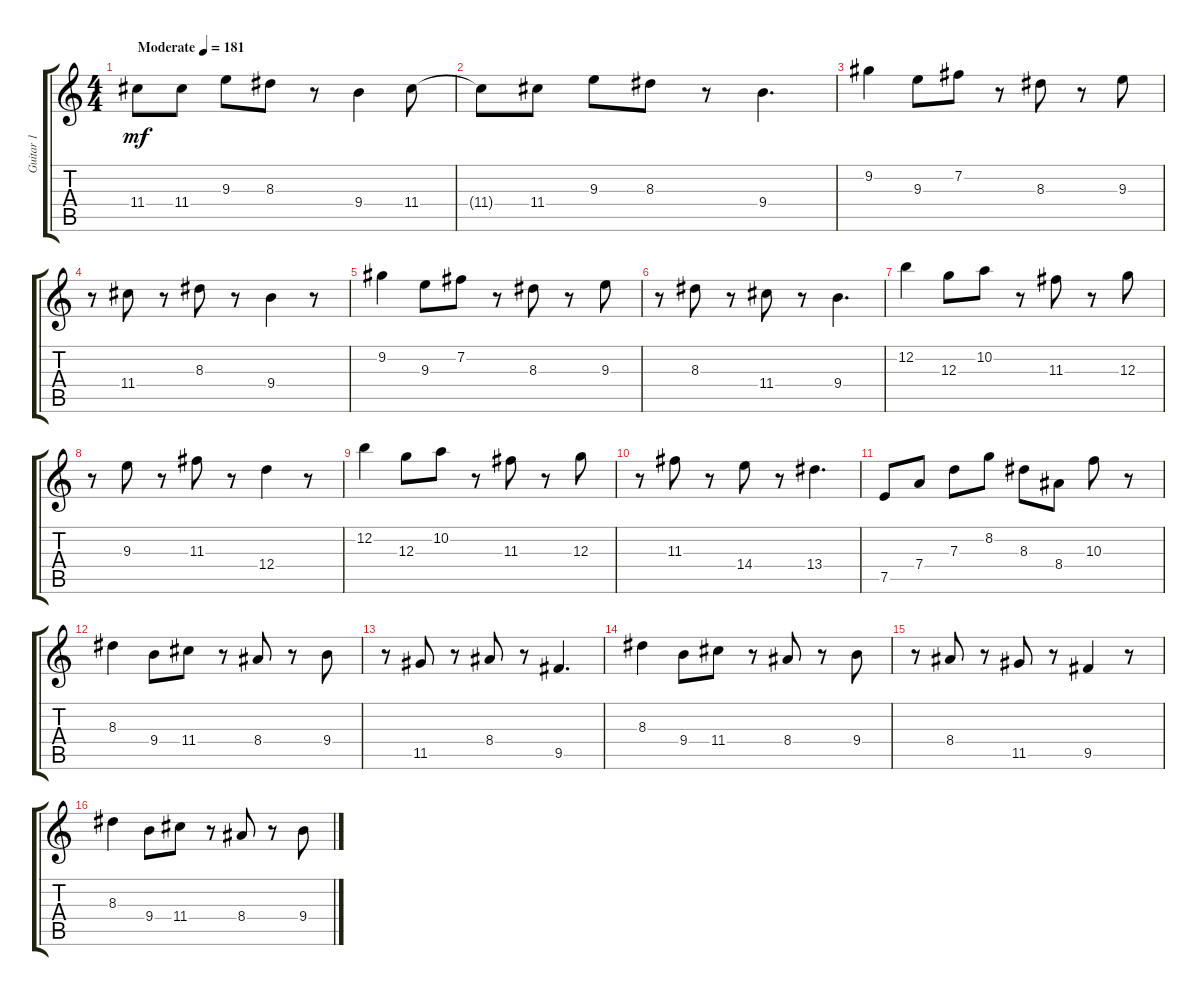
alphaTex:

\track ("Guitar 1" "Guitar 1") {instrument distortionguitar}
\staff {score tabs}
\tuning (E4 B3 G3 D3 A2 E2) {hide}
\ts (4 4)
\tempo (181 "Moderate")
\clef g2
\ks c
11.4.8{dy mf instrument distortionguitar} 11.4.8 9.3.8 8.3.8 r.8 9.4.4 11.4.8 |
11.4{t}.8 11.4.8 9.3.8 8.3.8 r.8 9.4.4{d} |
9.2.4 9.3.8 7.2.8 r.8 8.3.8 r.8 9.3.8 |
r.8 11.4.8 r.8 8.3.8 r.8 9.4.4 r.8 |
9.2.4 9.3.8 7.2.8 r.8 8.3.8 r.8 9.3.8 |
r.8 8.3.8 r.8 11.4.8 r.8 9.4.4{d} |
12.2.4 12.3.8 10.2.8 r.8 11.3.8 r.8 12.3.8 |
r.8 9.3.8 r.8 11.3.8 r.8 12.4.4 r.8 |
12.2.4 12.3.8 10.2.8 r.8 11.3.8 r.8 12.3.8 |
r.8 11.3.8 r.8 14.4.8 r.8 13.4.4{d} |
7.5.8 7.4.8 7.3.8 8.2.8 8.3.8 8.4.8 10.3.8 r.8 |
8.3.4 9.4.8 11.4.8 r.8 8.4.8 r.8 9.4.8 |
r.8 11.5.8 r.8 8.4.8 r.8 9.5.4{d} |
8.3.4 9.4.8 11.4.8 r.8 8.4.8 r.8 9.4.8 |
r.8 8.4.8 r.8 11.5.8 r.8 9.5.4 r.8 |
8.3.4 9.4.8 11.4.8 r.8 8.4.8 r.8 9.4.8
